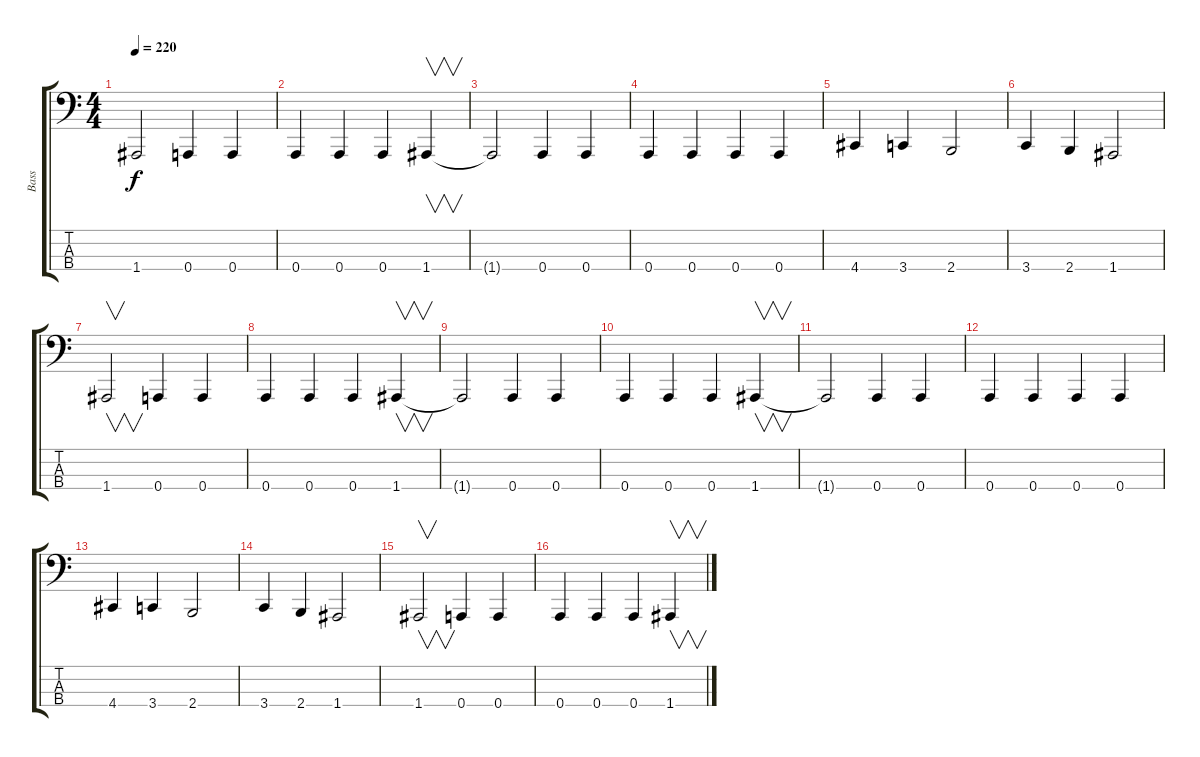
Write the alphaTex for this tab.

\track ("Bass" "Bass") {instrument electricbasspick}
\staff {score tabs}
\tuning (C2 G1 D1 A0) {hide}
\ts (4 4)
\tempo 220
\clef f4
\ks c
1.4{t}.2{dy f} 0.4.4 0.4.4 |
0.4.4 0.4.4 0.4.4 1.4.4{v} |
1.4{t}.2 0.4.4 0.4.4 |
0.4.4 0.4.4 0.4.4 0.4.4 |
4.4.4 3.4.4 2.4.2 |
3.4.4 2.4.4 1.4.2 |
1.4.2{v} 0.4.4 0.4.4 |
0.4.4 0.4.4 0.4.4 1.4.4{v} |
1.4{t}.2 0.4.4 0.4.4 |
0.4.4 0.4.4 0.4.4 1.4.4{v} |
1.4{t}.2 0.4.4 0.4.4 |
0.4.4 0.4.4 0.4.4 0.4.4 |
4.4.4 3.4.4 2.4.2 |
3.4.4 2.4.4 1.4.2 |
1.4.2{v} 0.4.4 0.4.4 |
0.4.4 0.4.4 0.4.4 1.4.4{v}
